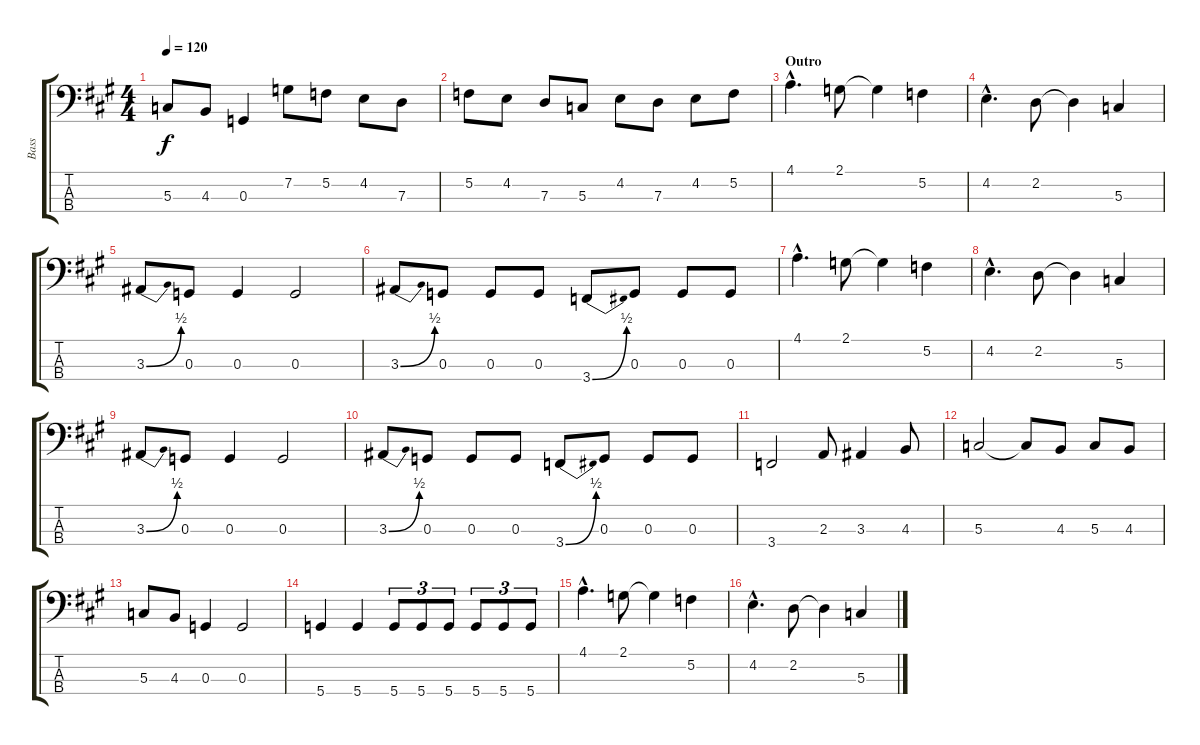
\track ("Bass" "Bass") {instrument electricbassfinger}
\staff {score tabs}
\tuning (F2 C2 G1 D1) {hide}
\ts (4 4)
\tempo 120
\clef f4
\ks a
5.3.8{dy f} 4.3.8 0.3.4 7.2.8 5.2.8 4.2.8 7.3.8 |
5.2.8 4.2.8 7.3.8 5.3.8 4.2.8 7.3.8 4.2.8 5.2.8 |
\section ("" "Outro")
4.1{hac}.4{d} 2.1.8 2.1{t}.4 5.2.4 |
4.2{hac}.4{d} 2.2.8 2.2{t}.4 5.3.4 |
3.3{be (bend 0 0 60 2)}.8 0.3.8 0.3.4 0.3.2 |
3.3{be (bend 0 0 60 2)}.8 0.3.8 0.3.8 0.3.8 3.4{be (bend 0 0 60 2)}.8 0.3.8 0.3.8 0.3.8 |
4.1{hac}.4{d} 2.1.8 2.1{t}.4 5.2.4 |
4.2{hac}.4{d} 2.2.8 2.2{t}.4 5.3.4 |
3.3{be (bend 0 0 60 2)}.8 0.3.8 0.3.4 0.3.2 |
3.3{be (bend 0 0 60 2)}.8 0.3.8 0.3.8 0.3.8 3.4{be (bend 0 0 60 2)}.8 0.3.8 0.3.8 0.3.8 |
3.4.2 2.3.8 3.3.4 4.3.8 |
5.3.2 5.3{t}.8 4.3.8 5.3.8 4.3.8 |
5.3.8 4.3.8 0.3.4 0.3.2 |
5.4.4 5.4.4 5.4.8{tu (3 2)} 5.4.8{tu (3 2)} 5.4.8{tu (3 2)} 5.4.8{tu (3 2)} 5.4.8{tu (3 2)} 5.4.8{tu (3 2)} |
4.1{hac}.4{d} 2.1.8 2.1{t}.4 5.2.4 |
4.2{hac}.4{d} 2.2.8 2.2{t}.4 5.3.4
